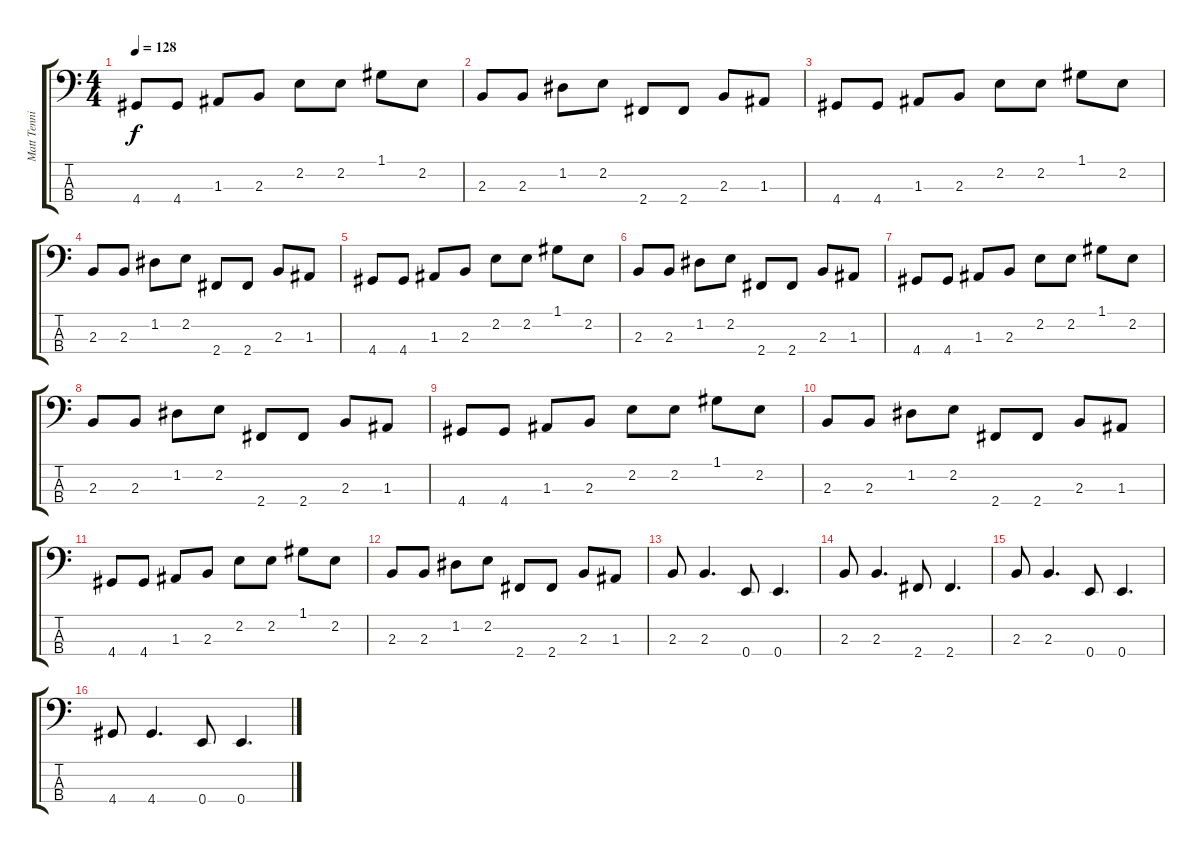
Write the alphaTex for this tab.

\track ("Matt Tennikof" "Matt Tenni") {instrument electricbassfinger}
\staff {score tabs}
\tuning (G2 D2 A1 E1) {hide}
\ts (4 4)
\tempo 128
\clef f4
\ks c
4.4.8{dy f} 4.4.8 1.3.8 2.3.8 2.2.8 2.2.8 1.1.8 2.2.8 |
2.3.8 2.3.8 1.2.8 2.2.8 2.4.8 2.4.8 2.3.8 1.3.8 |
4.4.8 4.4.8 1.3.8 2.3.8 2.2.8 2.2.8 1.1.8 2.2.8 |
2.3.8 2.3.8 1.2.8 2.2.8 2.4.8 2.4.8 2.3.8 1.3.8 |
4.4.8 4.4.8 1.3.8 2.3.8 2.2.8 2.2.8 1.1.8 2.2.8 |
2.3.8 2.3.8 1.2.8 2.2.8 2.4.8 2.4.8 2.3.8 1.3.8 |
4.4.8 4.4.8 1.3.8 2.3.8 2.2.8 2.2.8 1.1.8 2.2.8 |
2.3.8 2.3.8 1.2.8 2.2.8 2.4.8 2.4.8 2.3.8 1.3.8 |
4.4.8 4.4.8 1.3.8 2.3.8 2.2.8 2.2.8 1.1.8 2.2.8 |
2.3.8 2.3.8 1.2.8 2.2.8 2.4.8 2.4.8 2.3.8 1.3.8 |
4.4.8 4.4.8 1.3.8 2.3.8 2.2.8 2.2.8 1.1.8 2.2.8 |
2.3.8 2.3.8 1.2.8 2.2.8 2.4.8 2.4.8 2.3.8 1.3.8 |
2.3.8 2.3.4{d} 0.4.8 0.4.4{d} |
2.3.8 2.3.4{d} 2.4.8 2.4.4{d} |
2.3.8 2.3.4{d} 0.4.8 0.4.4{d} |
4.4.8 4.4.4{d} 0.4.8 0.4.4{d}
